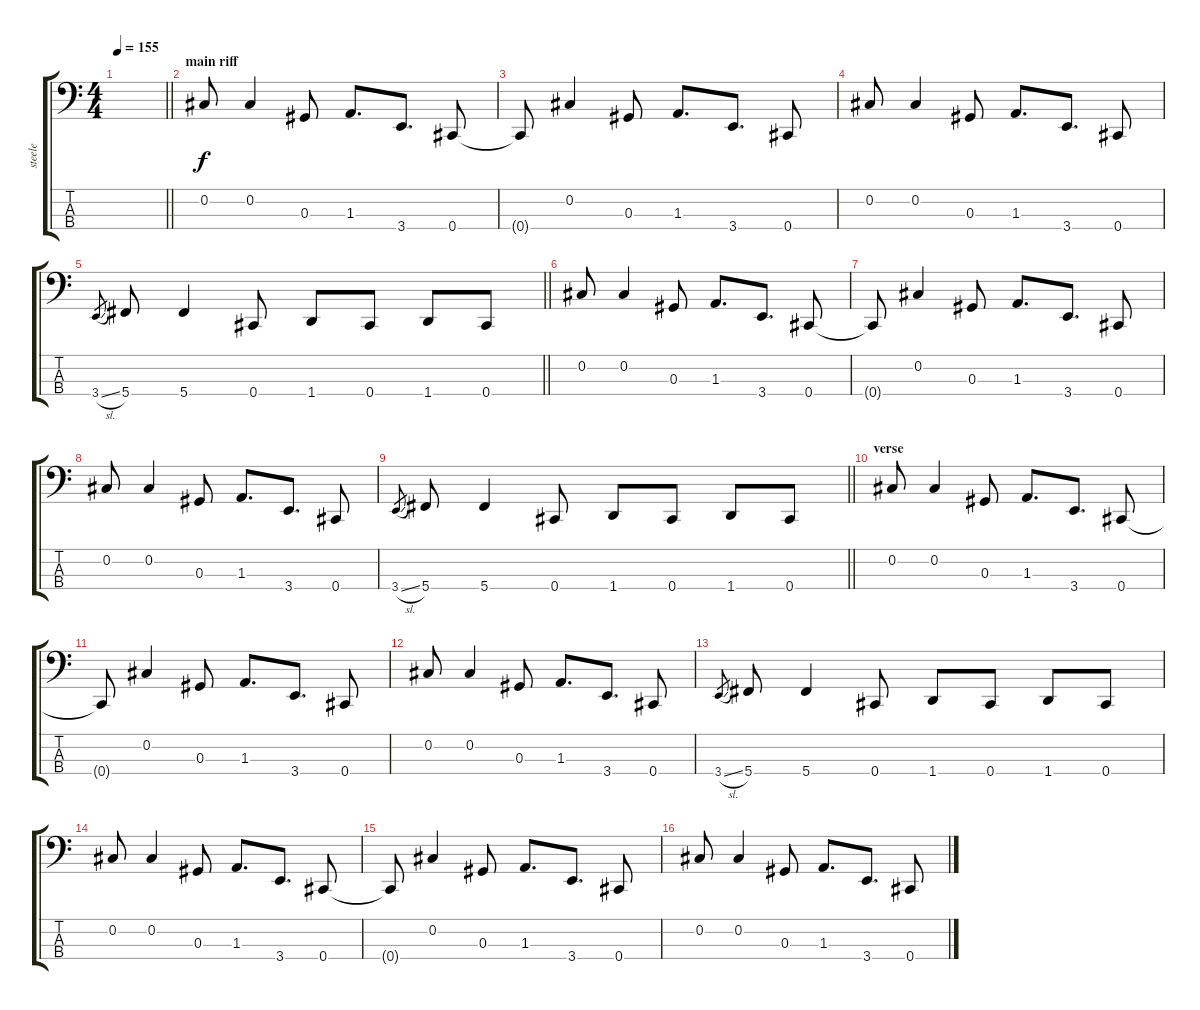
\track ("steele" "steele") {instrument electricbasspick}
\staff {score tabs}
\tuning (Gb2 Db2 Ab1 Db1) {hide}
\ts (4 4)
\tempo 155
\clef f4
\barLineRight lightlight
\ks c
|
\section ("" "main riff")
0.2.8 0.2.4 0.3.8 1.3.8{d} 3.4.8{d} 0.4.8 |
0.4{t}.8 0.2.4 0.3.8 1.3.8{d} 3.4.8{d} 0.4.8 |
0.2.8 0.2.4 0.3.8 1.3.8{d} 3.4.8{d} 0.4.8 |
\barLineRight lightlight
3.4{sl}.8{gr} 5.4.8 5.4.4 0.4.8 1.4.8 0.4.8 1.4.8 0.4.8 |
0.2.8 0.2.4 0.3.8 1.3.8{d} 3.4.8{d} 0.4.8 |
0.4{t}.8 0.2.4 0.3.8 1.3.8{d} 3.4.8{d} 0.4.8 |
0.2.8 0.2.4 0.3.8 1.3.8{d} 3.4.8{d} 0.4.8 |
\barLineRight lightlight
3.4{sl}.8{gr} 5.4.8 5.4.4 0.4.8 1.4.8 0.4.8 1.4.8 0.4.8 |
\section ("" "verse")
0.2.8 0.2.4 0.3.8 1.3.8{d} 3.4.8{d} 0.4.8 |
0.4{t}.8 0.2.4 0.3.8 1.3.8{d} 3.4.8{d} 0.4.8 |
0.2.8 0.2.4 0.3.8 1.3.8{d} 3.4.8{d} 0.4.8 |
3.4{sl}.8{gr} 5.4.8 5.4.4 0.4.8 1.4.8 0.4.8 1.4.8 0.4.8 |
0.2.8 0.2.4 0.3.8 1.3.8{d} 3.4.8{d} 0.4.8 |
0.4{t}.8 0.2.4 0.3.8 1.3.8{d} 3.4.8{d} 0.4.8 |
0.2.8 0.2.4 0.3.8 1.3.8{d} 3.4.8{d} 0.4.8
